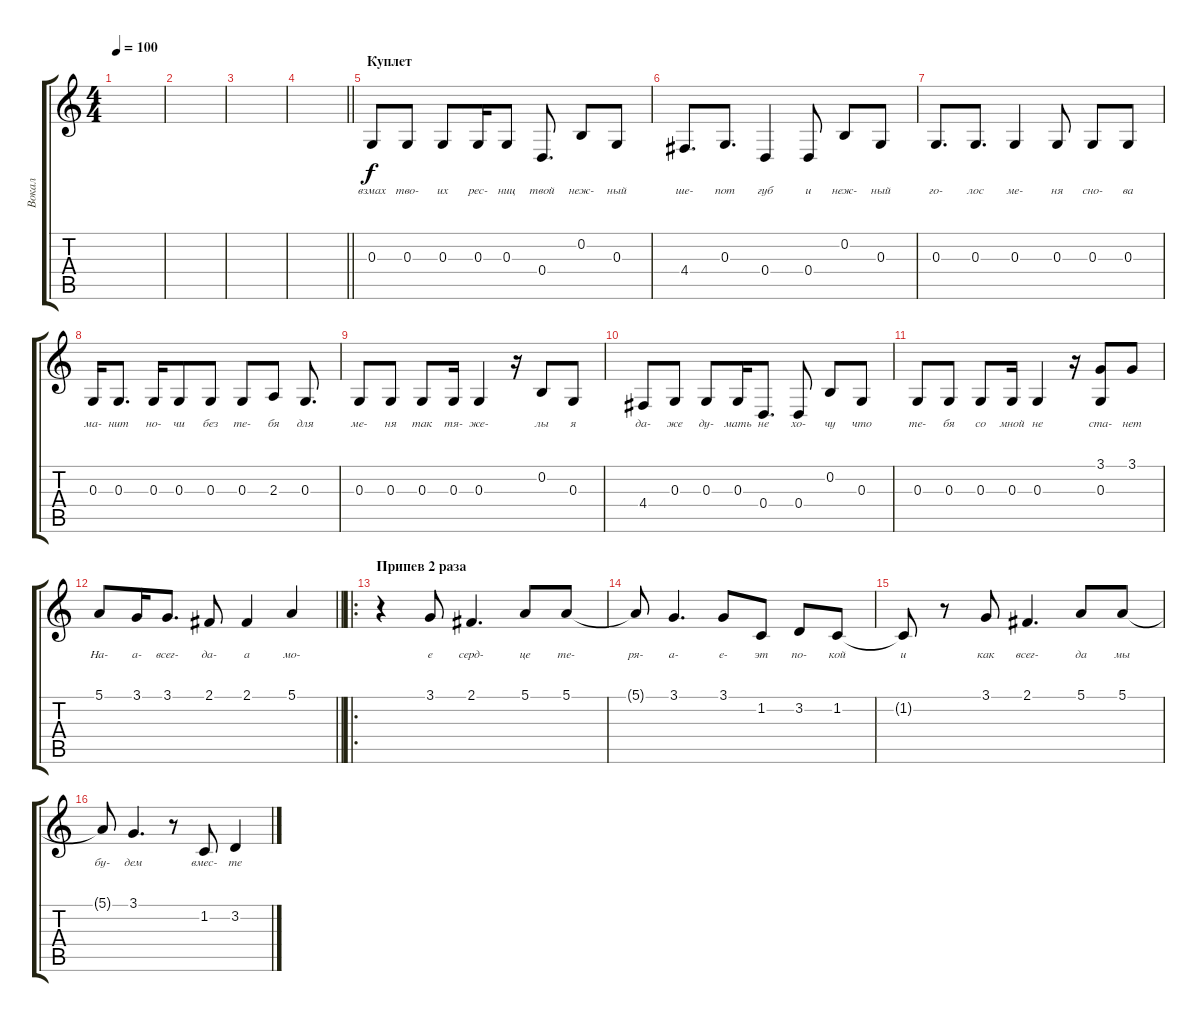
\track ("Вокал" "Вокал") {instrument fx4atmosphere}
\staff {score tabs}
\tuning (E4 B3 G3 D3 A2 E2) {hide}
\ts (4 4)
\tempo 100
\clef g2
\ks c
|
|
|
\barLineRight lightlight
|
\section ("" "Куплет")
0.3.8{lyrics (0 "взмах") lyrics (1 "") lyrics (2 "") lyrics (3 "") lyrics (4 "")} 0.3.8{lyrics (0 "тво-") lyrics (1 "") lyrics (2 "") lyrics (3 "") lyrics (4 "")} 0.3.8{lyrics (0 "их") lyrics (1 "") lyrics (2 "") lyrics (3 "") lyrics (4 "")} 0.3.16{lyrics (0 "рес-") lyrics (1 "") lyrics (2 "") lyrics (3 "") lyrics (4 "")} 0.3.8{lyrics (0 "ниц") lyrics (1 "") lyrics (2 "") lyrics (3 "") lyrics (4 "")} 0.4.8{d lyrics (0 "твой") lyrics (1 "") lyrics (2 "") lyrics (3 "") lyrics (4 "")} 0.2.8{lyrics (0 "неж-") lyrics (1 "") lyrics (2 "") lyrics (3 "") lyrics (4 "")} 0.3.8{lyrics (0 "ный") lyrics (1 "") lyrics (2 "") lyrics (3 "") lyrics (4 "")} |
4.4.8{d lyrics (0 "ше-") lyrics (1 "") lyrics (2 "") lyrics (3 "") lyrics (4 "")} 0.3.8{d lyrics (0 "пот") lyrics (1 "") lyrics (2 "") lyrics (3 "") lyrics (4 "")} 0.4.4{lyrics (0 "губ") lyrics (1 "") lyrics (2 "") lyrics (3 "") lyrics (4 "")} 0.4.8{lyrics (0 "и") lyrics (1 "") lyrics (2 "") lyrics (3 "") lyrics (4 "")} 0.2.8{lyrics (0 "неж-") lyrics (1 "") lyrics (2 "") lyrics (3 "") lyrics (4 "")} 0.3.8{lyrics (0 "ный") lyrics (1 "") lyrics (2 "") lyrics (3 "") lyrics (4 "")} |
0.3.8{d lyrics (0 "го-") lyrics (1 "") lyrics (2 "") lyrics (3 "") lyrics (4 "")} 0.3.8{d lyrics (0 "лос") lyrics (1 "") lyrics (2 "") lyrics (3 "") lyrics (4 "")} 0.3.4{lyrics (0 "ме-") lyrics (1 "") lyrics (2 "") lyrics (3 "") lyrics (4 "")} 0.3.8{lyrics (0 "ня") lyrics (1 "") lyrics (2 "") lyrics (3 "") lyrics (4 "")} 0.3.8{lyrics (0 "сно-") lyrics (1 "") lyrics (2 "") lyrics (3 "") lyrics (4 "")} 0.3.8{lyrics (0 "ва") lyrics (1 "") lyrics (2 "") lyrics (3 "") lyrics (4 "")} |
0.3.16{lyrics (0 "ма-") lyrics (1 "") lyrics (2 "") lyrics (3 "") lyrics (4 "")} 0.3.8{d lyrics (0 "нит") lyrics (1 "") lyrics (2 "") lyrics (3 "") lyrics (4 "")} 0.3.16{lyrics (0 "но-") lyrics (1 "") lyrics (2 "") lyrics (3 "") lyrics (4 "")} 0.3.8{lyrics (0 "чи") lyrics (1 "") lyrics (2 "") lyrics (3 "") lyrics (4 "")} 0.3.8{lyrics (0 "без") lyrics (1 "") lyrics (2 "") lyrics (3 "") lyrics (4 "")} 0.3.8{lyrics (0 "те-") lyrics (1 "") lyrics (2 "") lyrics (3 "") lyrics (4 "")} 2.3.8{lyrics (0 "бя") lyrics (1 "") lyrics (2 "") lyrics (3 "") lyrics (4 "")} 0.3.8{d lyrics (0 "для") lyrics (1 "") lyrics (2 "") lyrics (3 "") lyrics (4 "")} |
0.3.8{lyrics (0 "ме-") lyrics (1 "") lyrics (2 "") lyrics (3 "") lyrics (4 "")} 0.3.8{lyrics (0 "ня") lyrics (1 "") lyrics (2 "") lyrics (3 "") lyrics (4 "")} 0.3.8{lyrics (0 "так") lyrics (1 "") lyrics (2 "") lyrics (3 "") lyrics (4 "")} 0.3.16{lyrics (0 "тя-") lyrics (1 "") lyrics (2 "") lyrics (3 "") lyrics (4 "")} 0.3.4{lyrics (0 "же-") lyrics (1 "") lyrics (2 "") lyrics (3 "") lyrics (4 "")} r.16 0.2.8{lyrics (0 "лы") lyrics (1 "") lyrics (2 "") lyrics (3 "") lyrics (4 "")} 0.3.8{lyrics (0 "я") lyrics (1 "") lyrics (2 "") lyrics (3 "") lyrics (4 "")} |
4.4.8{lyrics (0 "да-") lyrics (1 "") lyrics (2 "") lyrics (3 "") lyrics (4 "")} 0.3.8{lyrics (0 "же") lyrics (1 "") lyrics (2 "") lyrics (3 "") lyrics (4 "")} 0.3.8{lyrics (0 "ду-") lyrics (1 "") lyrics (2 "") lyrics (3 "") lyrics (4 "")} 0.3.16{lyrics (0 "мать") lyrics (1 "") lyrics (2 "") lyrics (3 "") lyrics (4 "")} 0.4.8{d lyrics (0 "не") lyrics (1 "") lyrics (2 "") lyrics (3 "") lyrics (4 "")} 0.4.8{lyrics (0 "хо-") lyrics (1 "") lyrics (2 "") lyrics (3 "") lyrics (4 "")} 0.2.8{lyrics (0 "чу") lyrics (1 "") lyrics (2 "") lyrics (3 "") lyrics (4 "")} 0.3.8{lyrics (0 "что") lyrics (1 "") lyrics (2 "") lyrics (3 "") lyrics (4 "")} |
0.3.8{lyrics (0 "те-") lyrics (1 "") lyrics (2 "") lyrics (3 "") lyrics (4 "")} 0.3.8{lyrics (0 "бя") lyrics (1 "") lyrics (2 "") lyrics (3 "") lyrics (4 "")} 0.3.8{lyrics (0 "со") lyrics (1 "") lyrics (2 "") lyrics (3 "") lyrics (4 "")} 0.3.16{lyrics (0 "мной") lyrics (1 "") lyrics (2 "") lyrics (3 "") lyrics (4 "")} 0.3.4{lyrics (0 "не") lyrics (1 "") lyrics (2 "") lyrics (3 "") lyrics (4 "")} r.16 (3.1 0.3).8{lyrics (0 "ста-") lyrics (1 "") lyrics (2 "") lyrics (3 "") lyrics (4 "")} 3.1.8{lyrics (0 "нет") lyrics (1 "") lyrics (2 "") lyrics (3 "") lyrics (4 "")} |
\barLineRight lightlight
5.1.8{lyrics (0 "На-") lyrics (1 "") lyrics (2 "") lyrics (3 "") lyrics (4 "")} 3.1.16{lyrics (0 "а-") lyrics (1 "") lyrics (2 "") lyrics (3 "") lyrics (4 "")} 3.1.8{d lyrics (0 "всег-") lyrics (1 "") lyrics (2 "") lyrics (3 "") lyrics (4 "")} 2.1.8{lyrics (0 "да-") lyrics (1 "") lyrics (2 "") lyrics (3 "") lyrics (4 "")} 2.1.4{lyrics (0 "а") lyrics (1 "") lyrics (2 "") lyrics (3 "") lyrics (4 "")} 5.1.4{lyrics (0 "мо-") lyrics (1 "") lyrics (2 "") lyrics (3 "") lyrics (4 "")} |
\ro
\section ("" "Припев 2 раза")
r.4 3.1.8{lyrics (0 "е") lyrics (1 "") lyrics (2 "") lyrics (3 "") lyrics (4 "")} 2.1.4{d lyrics (0 "серд-") lyrics (1 "") lyrics (2 "") lyrics (3 "") lyrics (4 "")} 5.1.8{lyrics (0 "це") lyrics (1 "") lyrics (2 "") lyrics (3 "") lyrics (4 "")} 5.1.8{lyrics (0 "те-") lyrics (1 "") lyrics (2 "") lyrics (3 "") lyrics (4 "")} |
5.1{t}.8{lyrics (0 "ря-") lyrics (1 "") lyrics (2 "") lyrics (3 "") lyrics (4 "")} 3.1.4{d lyrics (0 "а-") lyrics (1 "") lyrics (2 "") lyrics (3 "") lyrics (4 "")} 3.1.8{lyrics (0 "е-") lyrics (1 "") lyrics (2 "") lyrics (3 "") lyrics (4 "")} 1.2.8{lyrics (0 "эт") lyrics (1 "") lyrics (2 "") lyrics (3 "") lyrics (4 "")} 3.2.8{lyrics (0 "по-") lyrics (1 "") lyrics (2 "") lyrics (3 "") lyrics (4 "")} 1.2.8{lyrics (0 "кой") lyrics (1 "") lyrics (2 "") lyrics (3 "") lyrics (4 "")} |
1.2{t}.8{lyrics (0 "и") lyrics (1 "") lyrics (2 "") lyrics (3 "") lyrics (4 "")} r.8 3.1.8{lyrics (0 "как") lyrics (1 "") lyrics (2 "") lyrics (3 "") lyrics (4 "")} 2.1.4{d lyrics (0 "всег-") lyrics (1 "") lyrics (2 "") lyrics (3 "") lyrics (4 "")} 5.1.8{lyrics (0 "да") lyrics (1 "") lyrics (2 "") lyrics (3 "") lyrics (4 "")} 5.1.8{lyrics (0 "мы") lyrics (1 "") lyrics (2 "") lyrics (3 "") lyrics (4 "")} |
5.1{t}.8{lyrics (0 "бу-") lyrics (1 "") lyrics (2 "") lyrics (3 "") lyrics (4 "")} 3.1.4{d lyrics (0 "дем") lyrics (1 "") lyrics (2 "") lyrics (3 "") lyrics (4 "")} r.8 1.2.8{lyrics (0 "вмес-") lyrics (1 "") lyrics (2 "") lyrics (3 "") lyrics (4 "")} 3.2.4{lyrics (0 "те") lyrics (1 "") lyrics (2 "") lyrics (3 "") lyrics (4 "")}
